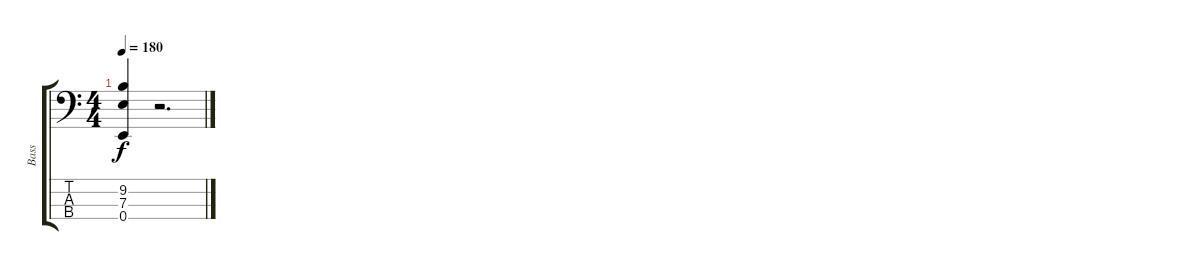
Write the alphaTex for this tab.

\track ("Bass" "Bass") {instrument electricbasspick}
\staff {score tabs}
\tuning (G2 D2 A1 E1) {hide}
\ts (4 4)
\tempo 180
\clef f4
\ks c
(9.2 7.3 0.4).4{dy f} r.2{d}
